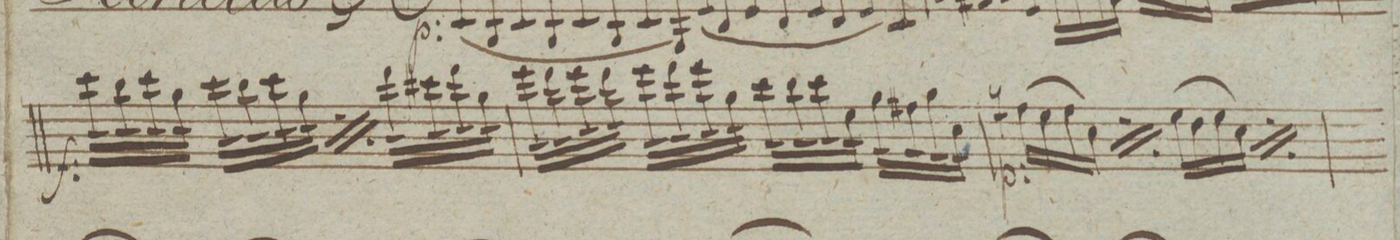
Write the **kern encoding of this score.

**kern	**dynam
*I"Violino Imo	*
*clefG2	*
*k[]	*
*met(c)	*
*M4/4	*
*tremolo	*
32ccc\LLL	f
32ccc\	.
32bb\	.
32bb\	.
32ccc\	.
32ccc\	.
32bb\	.
32bb\JJJ	.
32ccc\LLL	.
32ccc\	.
32bb\	.
32bb\	.
32ccc\	.
32ccc\	.
32gg\	.
32gg\JJJ	.
*rep	*
32ccc\LLL	.
32ccc\	.
32bb\	.
32bb\	.
32ccc\	.
32ccc\	.
32gg\	.
32gg\JJJ	.
*Xrep	*
32ddd\LLL	.
32ddd\	.
32ccc#X\	.
32ccc#\	.
32ddd\	.
32ddd\	.
32gg\	.
32gg\JJJ	.
=4	=4
32eee\LLL	.
32eee\	.
32ddd\	.
32ddd\	.
32eee\	.
32eee\	.
32ddd\	.
32ddd\JJJ	.
32eee\LLL	.
32eee\	.
32ddd\	.
32ddd\	.
32eee\	.
32eee\	.
32gg\	.
32gg\JJJ	.
32ccc\LLL	.
32ccc\	.
32bb\	.
32bb\	.
32ccc\	.
32ccc\	.
32ee\	.
32ee\JJJ	.
32gg\LLL	.
32gg\	.
32ff#X\	.
32ff#\	.
32gg\	.
32gg\	.
32cc\	.
32cc\JJJ	.
*Xtremolo	*
=5	=5
(16ffn\LL	p
16ee\	.
16ff\	.
16cc\JJ)	.
*rep	*
(16ff\LL	.
16ee\	.
16ff\	.
16cc\JJ)	.
*Xrep	*
(16ee\LL	.
16dd\	.
16ee\	.
16cc\JJ)	.
*rep	*
(16ee\LL	.
16dd\	.
16ee\	.
16cc\JJ)	.
*Xrep	*
=6	=6
*-	*-
